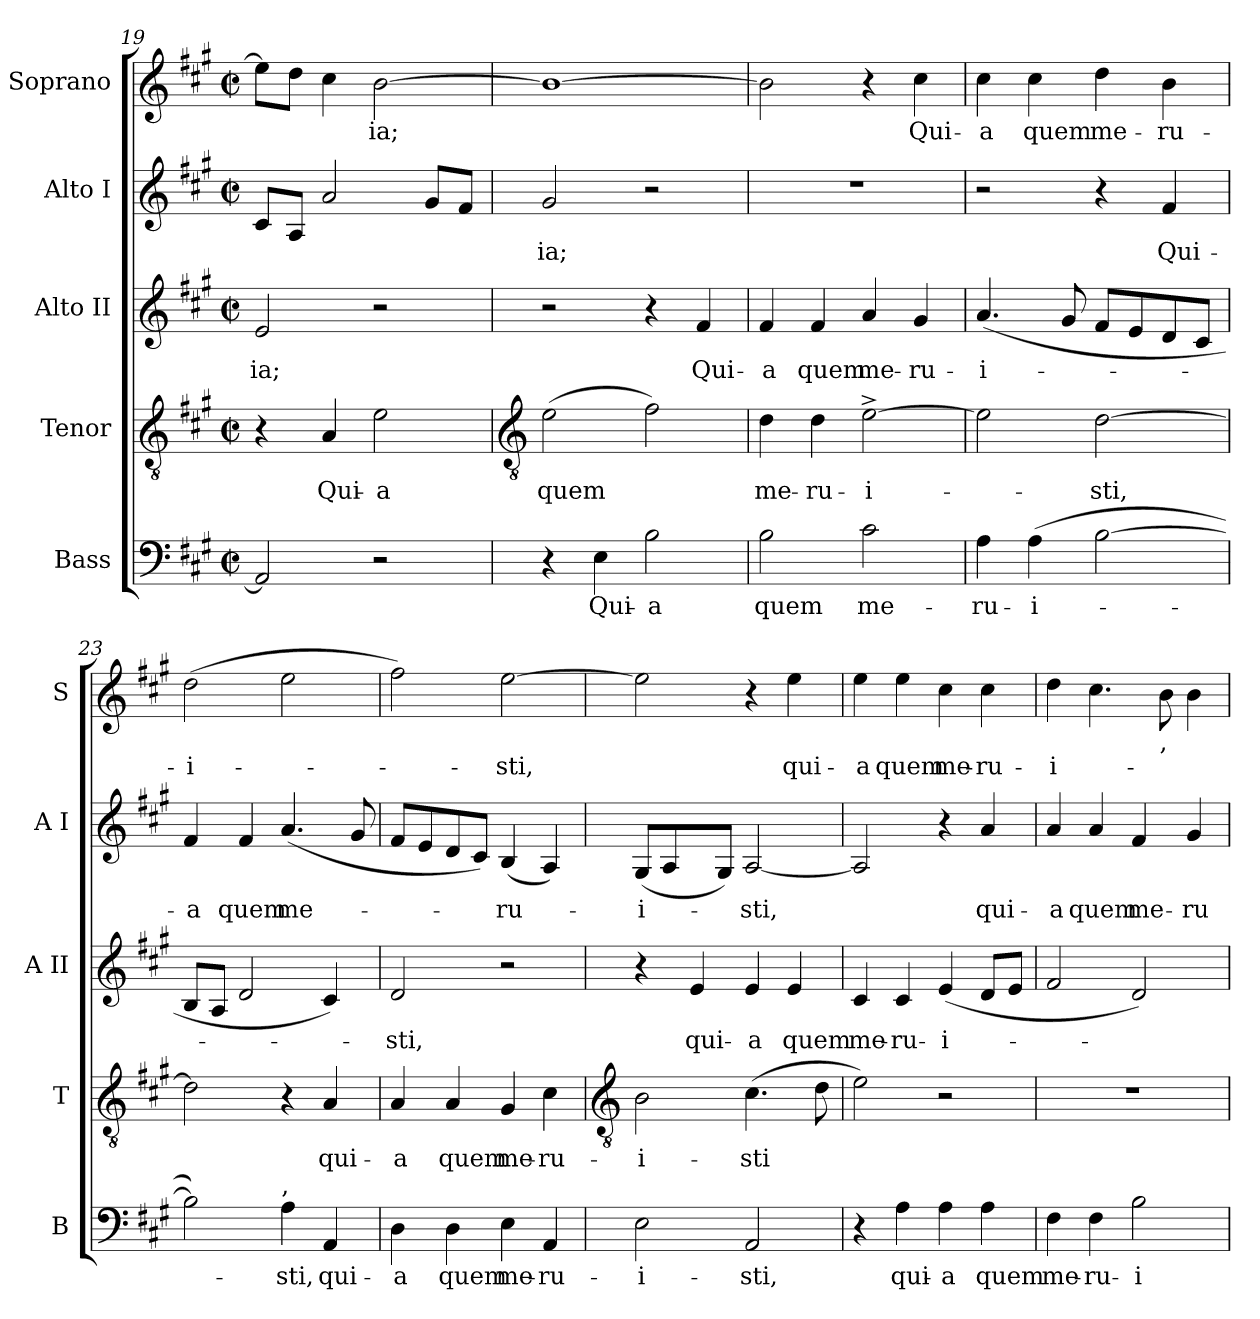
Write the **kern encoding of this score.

**kern	**text	**kern	**text	**kern	**text	**kern	**text	**kern	**text
*part5	*part5	*part4	*part4	*part3	*part3	*part2	*part2	*part1	*part1
*staff5	*staff5	*staff4	*staff4	*staff3	*staff3	*staff2	*staff2	*staff1	*staff1
*I"Bass	*	*I"Tenor	*	*I"Alto II	*	*I"Alto I	*	*I"Soprano	*
*I'B	*	*I'T	*	*I'A II	*	*I'A I	*	*I'S	*
*clefF4	*	*clefGv2	*	*clefG2	*	*clefG2	*	*clefG2	*
*k[f#c#g#]	*	*k[f#c#g#]	*	*k[f#c#g#]	*	*k[f#c#g#]	*	*k[f#c#g#]	*
*A:	*	*A:	*	*A:	*	*A:	*	*A:	*
*M2/2	*	*M2/2	*	*M2/2	*	*M2/2	*	*M2/2	*
*met(c|)	*	*met(c|)	*	*met(c|)	*	*met(c|)	*	*met(c|)	*
=19	=19	=19	=19	=19	=19	=19	=19	=19	=19
!	!	!	!	!	!LO:LY:b	!	!	!	!
2AA]	.	4r	.	2e	ia;	8c#L	.	8eeL]	.
.	.	.	.	.	.	8AJ	.	8ddJ	.
!	!	!	!LO:LY:b	!	!	!	!	!	!
.	.	4A	Qui-	.	.	2a	.	4cc#	.
!	!	!	!LO:LY:b	!	!	!	!	!	!LO:LY:b
2r	.	2e	-a	2r	.	.	.	[2b	ia;
.	.	.	.	.	.	8g#L	.	.	.
.	.	.	.	.	.	8f#J	.	.	.
!!LO:LB:g=z
=20	=20	=20	=20	=20	=20	=20	=20	=20	=20
*	*	*clefGv2	*	*	*	*	*	*	*
!	!	!	!LO:LY:b	!	!	!	!LO:LY:b	!	!
4r	.	(>2e	quem	2r	.	2g#	ia;	1b_	.
!	!LO:LY:b	!	!	!	!	!	!	!	!
4E	Qui-	.	.	.	.	.	.	.	.
!	!LO:LY:b	!	!	!	!	!	!	!	!
2B	-a	2f#)	.	4r	.	2r	.	.	.
!	!	!	!	!	!LO:LY:b	!	!	!	!
.	.	.	.	4f#	Qui-	.	.	.	.
=21	=21	=21	=21	=21	=21	=21	=21	=21	=21
!	!LO:LY:b	!	!LO:LY:b	!	!LO:LY:b	!	!	!	!
2B	quem	4d	me-	4f#	-a	1r	.	2b]	.
!	!	!	!LO:LY:b	!	!LO:LY:b	!	!	!	!
.	.	4d	-ru-	4f#	quem	.	.	.	.
!	!LO:LY:b	!	!LO:LY:b	!	!LO:LY:b	!	!	!	!
2c#	me-	[2e^	-i-	4a	me-	.	.	4r	.
!	!	!	!	!	!LO:LY:b	!	!	!	!LO:LY:b
.	.	.	.	4g#	-ru-	.	.	4cc#	Qui-
=22	=22	=22	=22	=22	=22	=22	=22	=22	=22
!	!LO:LY:b	!	!	!	!LO:LY:b	!	!	!	!LO:LY:b
4A	-ru-	2e]	.	(<4.a	-i-	2r	.	4cc#	-a
!	!LO:LY:b	!	!	!	!	!	!	!	!LO:LY:b
(>4A	-i-	.	.	.	.	.	.	4cc#	quem
.	.	.	.	8g#	.	.	.	.	.
!	!	!	!LO:LY:b	!	!	!	!	!	!LO:LY:b
[2B	.	[2d	sti,	8f#L	.	4r	.	4dd	me-
.	.	.	.	8e	.	.	.	.	.
!	!	!	!	!	!	!	!LO:LY:b	!	!LO:LY:b
.	.	.	.	8d	.	4f#	Qui-	4b	-ru-
.	.	.	.	8c#J	.	.	.	.	.
=23	=23	=23	=23	=23	=23	=23	=23	=23	=23
!	!	!	!	!	!	!	!LO:LY:b	!	!LO:LY:b
2B])	.	2d]	.	8BL	.	4f#	-a	(>2dd	-i-
.	.	.	.	8AJ	.	.	.	.	.
!	!	!	!	!	!	!	!LO:LY:b	!	!
.	.	.	.	2d	.	4f#	quem	.	.
!LO:TX:a:t=,	!	!	!	!	!	!	!	!	!
!	!LO:LY:b	!	!	!	!	!	!LO:LY:b	!	!
4A	sti,	4r	.	.	.	(<4.a	me-	2ee	.
!	!LO:LY:b	!	!LO:LY:b	!	!	!	!	!	!
4AA	qui-	4A	qui-	4c#)	.	.	.	.	.
.	.	.	.	.	.	8g#	.	.	.
=24	=24	=24	=24	=24	=24	=24	=24	=24	=24
!	!LO:LY:b	!	!LO:LY:b	!	!LO:LY:b	!	!	!	!
4D	-a	4A	-a	2d	sti,	8f#L	.	2ff#)	.
.	.	.	.	.	.	8e	.	.	.
!	!LO:LY:b	!	!LO:LY:b	!	!	!	!	!	!
4D	quem	4A	quem	.	.	8d	.	.	.
.	.	.	.	.	.	8c#J)	.	.	.
!	!LO:LY:b	!	!LO:LY:b	!	!	!	!LO:LY:b	!	!LO:LY:b
4E	me-	4G#	me-	2r	.	(<4B	ru-	[2ee	sti,
!	!LO:LY:b	!	!LO:LY:b	!	!	!	!	!	!
4AA	-ru-	4c#	-ru-	.	.	4A)	.	.	.
!!LO:LB:g=z
=25	=25	=25	=25	=25	=25	=25	=25	=25	=25
*	*	*clefGv2	*	*	*	*	*	*	*
!	!LO:LY:b	!	!LO:LY:b	!	!	!	!LO:LY:b	!	!
2E	-i-	2B	-i-	4r	.	(<8G#L	i-	2ee]	.
.	.	.	.	.	.	4A	.	.	.
!	!	!	!	!	!LO:LY:b	!	!	!	!
.	.	.	.	4e	qui-	.	.	.	.
.	.	.	.	.	.	8G#J)	.	.	.
!	!LO:LY:b	!	!LO:LY:b	!	!LO:LY:b	!	!LO:LY:b	!	!
2AA	-sti,	(>4.c#	-sti	4e	-a	[2A	sti,	4r	.
!	!	!	!	!	!LO:LY:b	!	!	!	!LO:LY:b
.	.	.	.	4e	quem	.	.	4ee	qui-
.	.	8d	.	.	.	.	.	.	.
=26	=26	=26	=26	=26	=26	=26	=26	=26	=26
!	!	!	!	!	!LO:LY:b	!	!	!	!LO:LY:b
4r	.	2e)	.	4c#	me-	2A]	.	4ee	-a
!	!LO:LY:b	!	!	!	!LO:LY:b	!	!	!	!LO:LY:b
4A	qui-	.	.	4c#	-ru-	.	.	4ee	quem
!	!LO:LY:b	!	!	!	!LO:LY:b	!	!	!	!LO:LY:b
4A	-a	2r	.	(<4e	-i-	4r	.	4cc#	me-
!	!LO:LY:b	!	!	!	!	!	!LO:LY:b	!	!LO:LY:b
4A	quem	.	.	8dL	.	4a	qui-	4cc#	-ru-
.	.	.	.	8eJ	.	.	.	.	.
=27	=27	=27	=27	=27	=27	=27	=27	=27	=27
!	!LO:LY:b	!	!	!	!	!	!LO:LY:b	!	!LO:LY:b
4F#	me-	1r	.	2f#	.	4a	-a	4dd	-i-
!	!LO:LY:b	!	!	!	!	!	!LO:LY:b	!	!
4F#	-ru-	.	.	.	.	4a	quem	4.cc#	.
!	!LO:LY:b	!	!	!	!	!	!LO:LY:b	!	!
2B	-i-	.	.	2d)	.	4f#	me-	.	.
!	!	!	!	!	!	!	!	!LO:TX:b:t=,	!
.	.	.	.	.	.	.	.	8b	.
!	!	!	!	!	!	!	!LO:LY:b	!	!
.	.	.	.	.	.	4g#	-ru-	4b	.
=	=	=	=	=	=	=	=	=	=
*-	*-	*-	*-	*-	*-	*-	*-	*-	*-
